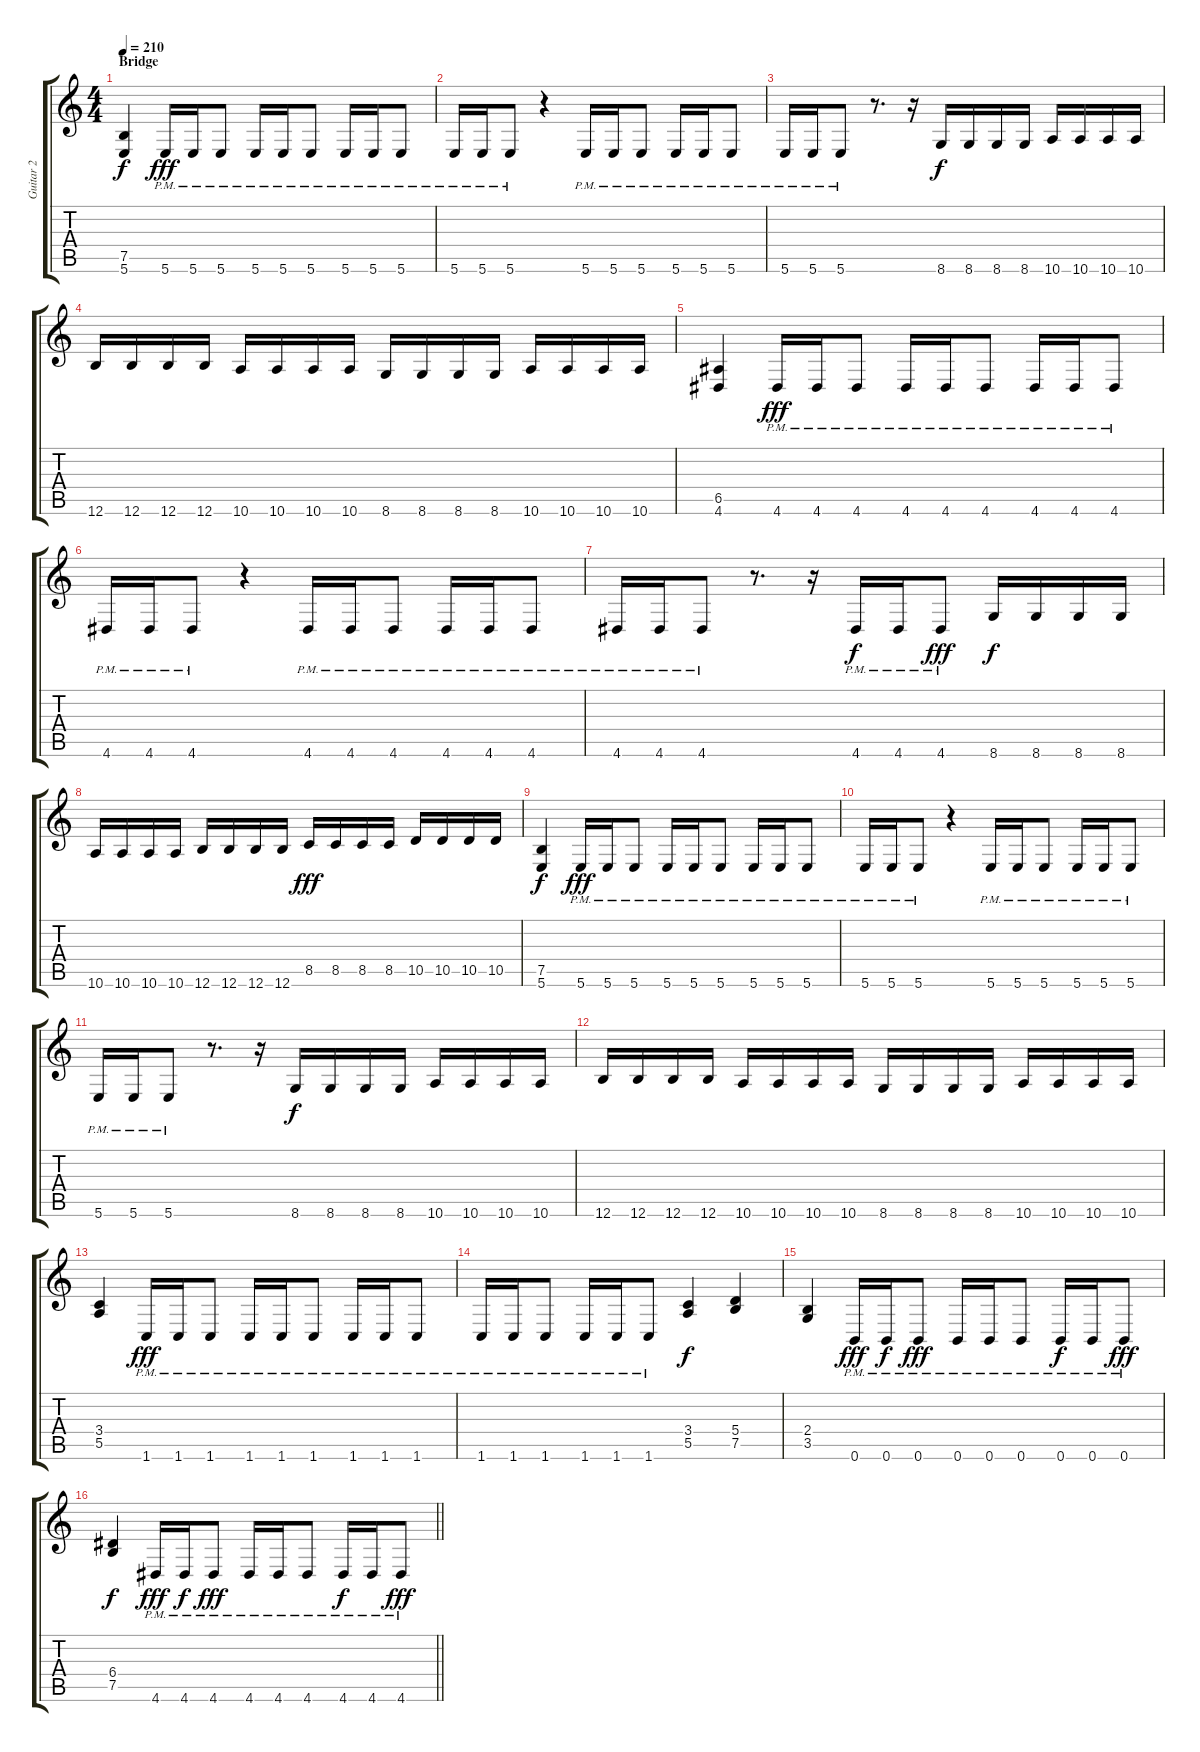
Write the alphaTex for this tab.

\track ("Guitar 2" "Guitar 2") {instrument distortionguitar}
\staff {score tabs}
\tuning (B3 Gb3 D3 A2 E2 B1) {hide}
\ts (4 4)
\section ("" "Bridge")
\tempo 210
\clef g2
\ks c
(7.5 5.6).4{dy f} 5.6{pm}.16{dy fff} 5.6{pm}.16 5.6{pm}.8 5.6{pm}.16 5.6{pm}.16 5.6{pm}.8 5.6{pm}.16 5.6{pm}.16 5.6{pm}.8 |
5.6{pm}.16 5.6{pm}.16 5.6{pm}.8 r.4 5.6{pm}.16 5.6{pm}.16 5.6{pm}.8 5.6{pm}.16 5.6{pm}.16 5.6{pm}.8 |
5.6{pm}.16 5.6{pm}.16 5.6{pm}.8 r.8{d} r.16 8.6.16{dy f} 8.6.16 8.6.16 8.6.16 10.6.16 10.6.16 10.6.16 10.6.16 |
12.6.16 12.6.16 12.6.16 12.6.16 10.6.16 10.6.16 10.6.16 10.6.16 8.6.16 8.6.16 8.6.16 8.6.16 10.6.16 10.6.16 10.6.16 10.6.16 |
(6.5 4.6).4 4.6{pm}.16{dy fff} 4.6{pm}.16 4.6{pm}.8 4.6{pm}.16 4.6{pm}.16 4.6{pm}.8 4.6{pm}.16 4.6{pm}.16 4.6{pm}.8 |
4.6{pm}.16 4.6{pm}.16 4.6{pm}.8 r.4 4.6{pm}.16 4.6{pm}.16 4.6{pm}.8 4.6{pm}.16 4.6{pm}.16 4.6{pm}.8 |
4.6{pm}.16 4.6{pm}.16 4.6{pm}.8 r.8{d} r.16 4.6{pm}.16{dy f} 4.6{pm}.16 4.6{pm}.8{dy fff} 8.6.16{dy f} 8.6.16 8.6.16 8.6.16 |
10.6.16 10.6.16 10.6.16 10.6.16 12.6.16 12.6.16 12.6.16 12.6.16 8.5.16{dy fff} 8.5.16 8.5.16 8.5.16 10.5.16 10.5.16 10.5.16 10.5.16 |
(7.5 5.6).4{dy f} 5.6{pm}.16{dy fff} 5.6{pm}.16 5.6{pm}.8 5.6{pm}.16 5.6{pm}.16 5.6{pm}.8 5.6{pm}.16 5.6{pm}.16 5.6{pm}.8 |
5.6{pm}.16 5.6{pm}.16 5.6{pm}.8 r.4 5.6{pm}.16 5.6{pm}.16 5.6{pm}.8 5.6{pm}.16 5.6{pm}.16 5.6{pm}.8 |
5.6{pm}.16 5.6{pm}.16 5.6{pm}.8 r.8{d} r.16 8.6.16{dy f} 8.6.16 8.6.16 8.6.16 10.6.16 10.6.16 10.6.16 10.6.16 |
12.6.16 12.6.16 12.6.16 12.6.16 10.6.16 10.6.16 10.6.16 10.6.16 8.6.16 8.6.16 8.6.16 8.6.16 10.6.16 10.6.16 10.6.16 10.6.16 |
(3.4 5.5).4 1.6{pm}.16{dy fff} 1.6{pm}.16 1.6{pm}.8 1.6{pm}.16 1.6{pm}.16 1.6{pm}.8 1.6{pm}.16 1.6{pm}.16 1.6{pm}.8 |
1.6{pm}.16 1.6{pm}.16 1.6{pm}.8 1.6{pm}.16 1.6{pm}.16 1.6{pm}.8 (3.4 5.5).4{dy f} (5.4 7.5).4 |
(2.4 3.5).4 0.6{pm}.16{dy fff} 0.6{pm}.16{dy f} 0.6{pm}.8{dy fff} 0.6{pm}.16 0.6{pm}.16 0.6{pm}.8 0.6{pm}.16{dy f} 0.6{pm}.16 0.6{pm}.8{dy fff} |
\barLineRight lightlight
(6.4 7.5).4{dy f} 4.6{pm}.16{dy fff} 4.6{pm}.16{dy f} 4.6{pm}.8{dy fff} 4.6{pm}.16 4.6{pm}.16 4.6{pm}.8 4.6{pm}.16{dy f} 4.6{pm}.16 4.6{pm}.8{dy fff}
